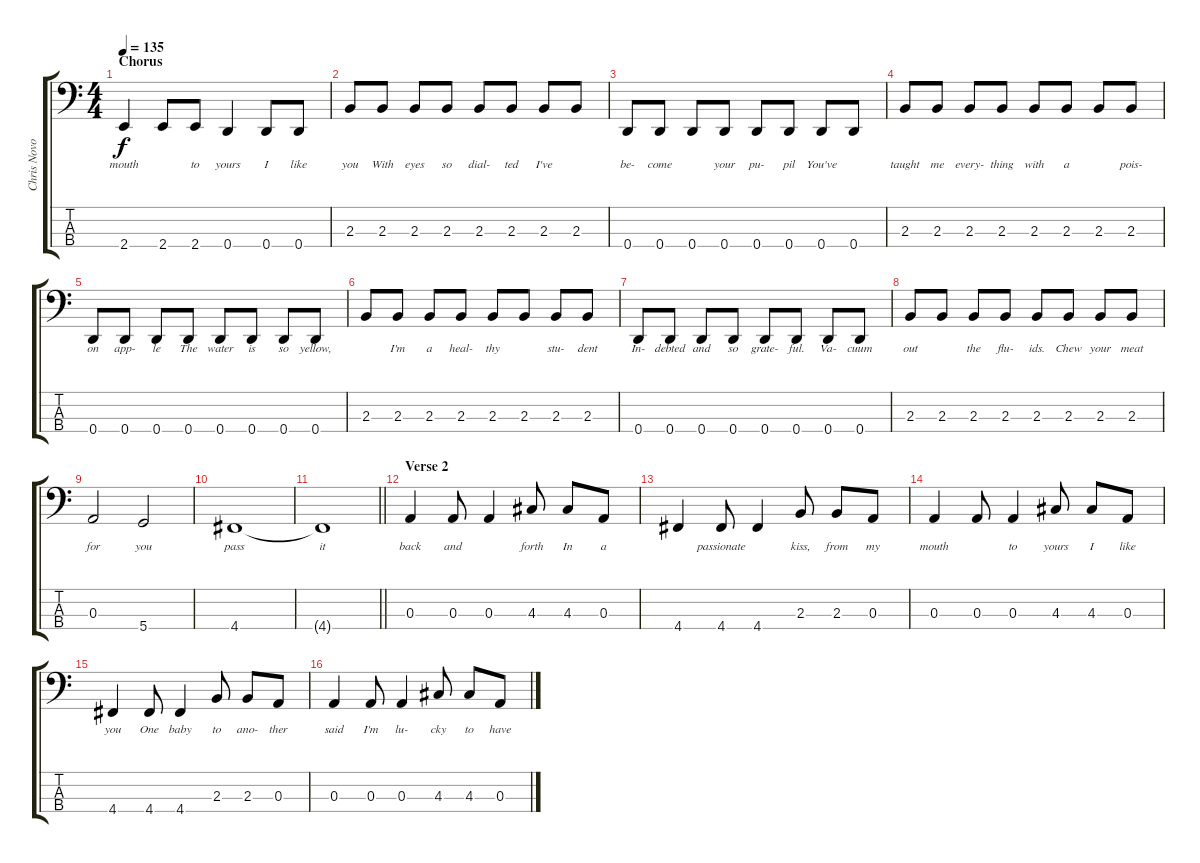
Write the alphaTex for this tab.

\track ("Chris Novoselic" "Chris Novo") {instrument electricbasspick}
\staff {score tabs}
\tuning (G2 D2 A1 D1) {hide}
\ts (4 4)
\section ("" "Chorus")
\tempo 135
\clef f4
\ks c
2.4.4{lyrics (0 "mouth") lyrics (1 "") lyrics (2 "") lyrics (3 "") lyrics (4 "") dy f} 2.4.8{lyrics (0 "") lyrics (1 "") lyrics (2 "") lyrics (3 "") lyrics (4 "")} 2.4.8{lyrics (0 "to") lyrics (1 "") lyrics (2 "") lyrics (3 "") lyrics (4 "")} 0.4.4{lyrics (0 "yours") lyrics (1 "") lyrics (2 "") lyrics (3 "") lyrics (4 "")} 0.4.8{lyrics (0 "I") lyrics (1 "") lyrics (2 "") lyrics (3 "") lyrics (4 "")} 0.4.8{lyrics (0 "like") lyrics (1 "") lyrics (2 "") lyrics (3 "") lyrics (4 "")} |
2.3.8{lyrics (0 "you") lyrics (1 "") lyrics (2 "") lyrics (3 "") lyrics (4 "")} 2.3.8{lyrics (0 "With") lyrics (1 "") lyrics (2 "") lyrics (3 "") lyrics (4 "")} 2.3.8{lyrics (0 "eyes") lyrics (1 "") lyrics (2 "") lyrics (3 "") lyrics (4 "")} 2.3.8{lyrics (0 "so") lyrics (1 "") lyrics (2 "") lyrics (3 "") lyrics (4 "")} 2.3.8{lyrics (0 "dial-") lyrics (1 "") lyrics (2 "") lyrics (3 "") lyrics (4 "")} 2.3.8{lyrics (0 "ted") lyrics (1 "") lyrics (2 "") lyrics (3 "") lyrics (4 "")} 2.3.8{lyrics (0 "I've") lyrics (1 "") lyrics (2 "") lyrics (3 "") lyrics (4 "")} 2.3.8{lyrics (0 "") lyrics (1 "") lyrics (2 "") lyrics (3 "") lyrics (4 "")} |
0.4.8{lyrics (0 "be-") lyrics (1 "") lyrics (2 "") lyrics (3 "") lyrics (4 "")} 0.4.8{lyrics (0 "come") lyrics (1 "") lyrics (2 "") lyrics (3 "") lyrics (4 "")} 0.4.8{lyrics (0 "") lyrics (1 "") lyrics (2 "") lyrics (3 "") lyrics (4 "")} 0.4.8{lyrics (0 "your") lyrics (1 "") lyrics (2 "") lyrics (3 "") lyrics (4 "")} 0.4.8{lyrics (0 "pu-") lyrics (1 "") lyrics (2 "") lyrics (3 "") lyrics (4 "")} 0.4.8{lyrics (0 "pil") lyrics (1 "") lyrics (2 "") lyrics (3 "") lyrics (4 "")} 0.4.8{lyrics (0 "You've") lyrics (1 "") lyrics (2 "") lyrics (3 "") lyrics (4 "")} 0.4.8{lyrics (0 "") lyrics (1 "") lyrics (2 "") lyrics (3 "") lyrics (4 "")} |
2.3.8{lyrics (0 "taught") lyrics (1 "") lyrics (2 "") lyrics (3 "") lyrics (4 "")} 2.3.8{lyrics (0 "me") lyrics (1 "") lyrics (2 "") lyrics (3 "") lyrics (4 "")} 2.3.8{lyrics (0 "every-") lyrics (1 "") lyrics (2 "") lyrics (3 "") lyrics (4 "")} 2.3.8{lyrics (0 "thing") lyrics (1 "") lyrics (2 "") lyrics (3 "") lyrics (4 "")} 2.3.8{lyrics (0 "with") lyrics (1 "") lyrics (2 "") lyrics (3 "") lyrics (4 "")} 2.3.8{lyrics (0 "a") lyrics (1 "") lyrics (2 "") lyrics (3 "") lyrics (4 "")} 2.3.8{lyrics (0 "") lyrics (1 "") lyrics (2 "") lyrics (3 "") lyrics (4 "")} 2.3.8{lyrics (0 "pois-") lyrics (1 "") lyrics (2 "") lyrics (3 "") lyrics (4 "")} |
0.4.8{lyrics (0 "on") lyrics (1 "") lyrics (2 "") lyrics (3 "") lyrics (4 "")} 0.4.8{lyrics (0 "app-") lyrics (1 "") lyrics (2 "") lyrics (3 "") lyrics (4 "")} 0.4.8{lyrics (0 "le") lyrics (1 "") lyrics (2 "") lyrics (3 "") lyrics (4 "")} 0.4.8{lyrics (0 "The") lyrics (1 "") lyrics (2 "") lyrics (3 "") lyrics (4 "")} 0.4.8{lyrics (0 "water") lyrics (1 "") lyrics (2 "") lyrics (3 "") lyrics (4 "")} 0.4.8{lyrics (0 "is") lyrics (1 "") lyrics (2 "") lyrics (3 "") lyrics (4 "")} 0.4.8{lyrics (0 "so") lyrics (1 "") lyrics (2 "") lyrics (3 "") lyrics (4 "")} 0.4.8{lyrics (0 "yellow,") lyrics (1 "") lyrics (2 "") lyrics (3 "") lyrics (4 "")} |
2.3.8{lyrics (0 "") lyrics (1 "") lyrics (2 "") lyrics (3 "") lyrics (4 "")} 2.3.8{lyrics (0 "I'm") lyrics (1 "") lyrics (2 "") lyrics (3 "") lyrics (4 "")} 2.3.8{lyrics (0 "a") lyrics (1 "") lyrics (2 "") lyrics (3 "") lyrics (4 "")} 2.3.8{lyrics (0 "heal-") lyrics (1 "") lyrics (2 "") lyrics (3 "") lyrics (4 "")} 2.3.8{lyrics (0 "thy") lyrics (1 "") lyrics (2 "") lyrics (3 "") lyrics (4 "")} 2.3.8{lyrics (0 "") lyrics (1 "") lyrics (2 "") lyrics (3 "") lyrics (4 "")} 2.3.8{lyrics (0 "stu-") lyrics (1 "") lyrics (2 "") lyrics (3 "") lyrics (4 "")} 2.3.8{lyrics (0 "dent") lyrics (1 "") lyrics (2 "") lyrics (3 "") lyrics (4 "")} |
0.4.8{lyrics (0 "In-") lyrics (1 "") lyrics (2 "") lyrics (3 "") lyrics (4 "")} 0.4.8{lyrics (0 "debted") lyrics (1 "") lyrics (2 "") lyrics (3 "") lyrics (4 "")} 0.4.8{lyrics (0 "and") lyrics (1 "") lyrics (2 "") lyrics (3 "") lyrics (4 "")} 0.4.8{lyrics (0 "so") lyrics (1 "") lyrics (2 "") lyrics (3 "") lyrics (4 "")} 0.4.8{lyrics (0 "grate-") lyrics (1 "") lyrics (2 "") lyrics (3 "") lyrics (4 "")} 0.4.8{lyrics (0 "ful.") lyrics (1 "") lyrics (2 "") lyrics (3 "") lyrics (4 "")} 0.4.8{lyrics (0 "Va-") lyrics (1 "") lyrics (2 "") lyrics (3 "") lyrics (4 "")} 0.4.8{lyrics (0 "cuum") lyrics (1 "") lyrics (2 "") lyrics (3 "") lyrics (4 "")} |
2.3.8{lyrics (0 "out") lyrics (1 "") lyrics (2 "") lyrics (3 "") lyrics (4 "")} 2.3.8{lyrics (0 "") lyrics (1 "") lyrics (2 "") lyrics (3 "") lyrics (4 "")} 2.3.8{lyrics (0 "the") lyrics (1 "") lyrics (2 "") lyrics (3 "") lyrics (4 "")} 2.3.8{lyrics (0 "flu-") lyrics (1 "") lyrics (2 "") lyrics (3 "") lyrics (4 "")} 2.3.8{lyrics (0 "ids.") lyrics (1 "") lyrics (2 "") lyrics (3 "") lyrics (4 "")} 2.3.8{lyrics (0 "Chew") lyrics (1 "") lyrics (2 "") lyrics (3 "") lyrics (4 "")} 2.3.8{lyrics (0 "your") lyrics (1 "") lyrics (2 "") lyrics (3 "") lyrics (4 "")} 2.3.8{lyrics (0 "meat") lyrics (1 "") lyrics (2 "") lyrics (3 "") lyrics (4 "")} |
0.3.2{lyrics (0 "for") lyrics (1 "") lyrics (2 "") lyrics (3 "") lyrics (4 "")} 5.4.2{lyrics (0 "you") lyrics (1 "") lyrics (2 "") lyrics (3 "") lyrics (4 "")} |
4.4.1{lyrics (0 "pass") lyrics (1 "") lyrics (2 "") lyrics (3 "") lyrics (4 "")} |
\barLineRight lightlight
4.4{t}.1{lyrics (0 "it") lyrics (1 "") lyrics (2 "") lyrics (3 "") lyrics (4 "")} |
\section ("" "Verse 2")
0.3.4{lyrics (0 "back") lyrics (1 "") lyrics (2 "") lyrics (3 "") lyrics (4 "")} 0.3.8{lyrics (0 "and") lyrics (1 "") lyrics (2 "") lyrics (3 "") lyrics (4 "")} 0.3.4{lyrics (0 "") lyrics (1 "") lyrics (2 "") lyrics (3 "") lyrics (4 "")} 4.3.8{lyrics (0 "forth") lyrics (1 "") lyrics (2 "") lyrics (3 "") lyrics (4 "")} 4.3.8{lyrics (0 "In") lyrics (1 "") lyrics (2 "") lyrics (3 "") lyrics (4 "")} 0.3.8{lyrics (0 "a") lyrics (1 "") lyrics (2 "") lyrics (3 "") lyrics (4 "")} |
4.4.4{lyrics (0 "") lyrics (1 "") lyrics (2 "") lyrics (3 "") lyrics (4 "")} 4.4.8{lyrics (0 "passionate") lyrics (1 "") lyrics (2 "") lyrics (3 "") lyrics (4 "")} 4.4.4{lyrics (0 "") lyrics (1 "") lyrics (2 "") lyrics (3 "") lyrics (4 "")} 2.3.8{lyrics (0 "kiss,") lyrics (1 "") lyrics (2 "") lyrics (3 "") lyrics (4 "")} 2.3.8{lyrics (0 "from") lyrics (1 "") lyrics (2 "") lyrics (3 "") lyrics (4 "")} 0.3.8{lyrics (0 "my") lyrics (1 "") lyrics (2 "") lyrics (3 "") lyrics (4 "")} |
0.3.4{lyrics (0 "mouth") lyrics (1 "") lyrics (2 "") lyrics (3 "") lyrics (4 "")} 0.3.8{lyrics (0 "") lyrics (1 "") lyrics (2 "") lyrics (3 "") lyrics (4 "")} 0.3.4{lyrics (0 "to") lyrics (1 "") lyrics (2 "") lyrics (3 "") lyrics (4 "")} 4.3.8{lyrics (0 "yours") lyrics (1 "") lyrics (2 "") lyrics (3 "") lyrics (4 "")} 4.3.8{lyrics (0 "I") lyrics (1 "") lyrics (2 "") lyrics (3 "") lyrics (4 "")} 0.3.8{lyrics (0 "like") lyrics (1 "") lyrics (2 "") lyrics (3 "") lyrics (4 "")} |
4.4.4{lyrics (0 "you") lyrics (1 "") lyrics (2 "") lyrics (3 "") lyrics (4 "")} 4.4.8{lyrics (0 "One") lyrics (1 "") lyrics (2 "") lyrics (3 "") lyrics (4 "")} 4.4.4{lyrics (0 "baby") lyrics (1 "") lyrics (2 "") lyrics (3 "") lyrics (4 "")} 2.3.8{lyrics (0 "to") lyrics (1 "") lyrics (2 "") lyrics (3 "") lyrics (4 "")} 2.3.8{lyrics (0 "ano-") lyrics (1 "") lyrics (2 "") lyrics (3 "") lyrics (4 "")} 0.3.8{lyrics (0 "ther") lyrics (1 "") lyrics (2 "") lyrics (3 "") lyrics (4 "")} |
0.3.4{lyrics (0 "said") lyrics (1 "") lyrics (2 "") lyrics (3 "") lyrics (4 "")} 0.3.8{lyrics (0 "I'm") lyrics (1 "") lyrics (2 "") lyrics (3 "") lyrics (4 "")} 0.3.4{lyrics (0 "lu-") lyrics (1 "") lyrics (2 "") lyrics (3 "") lyrics (4 "")} 4.3.8{lyrics (0 "cky") lyrics (1 "") lyrics (2 "") lyrics (3 "") lyrics (4 "")} 4.3.8{lyrics (0 "to") lyrics (1 "") lyrics (2 "") lyrics (3 "") lyrics (4 "")} 0.3.8{lyrics (0 "have") lyrics (1 "") lyrics (2 "") lyrics (3 "") lyrics (4 "")}
